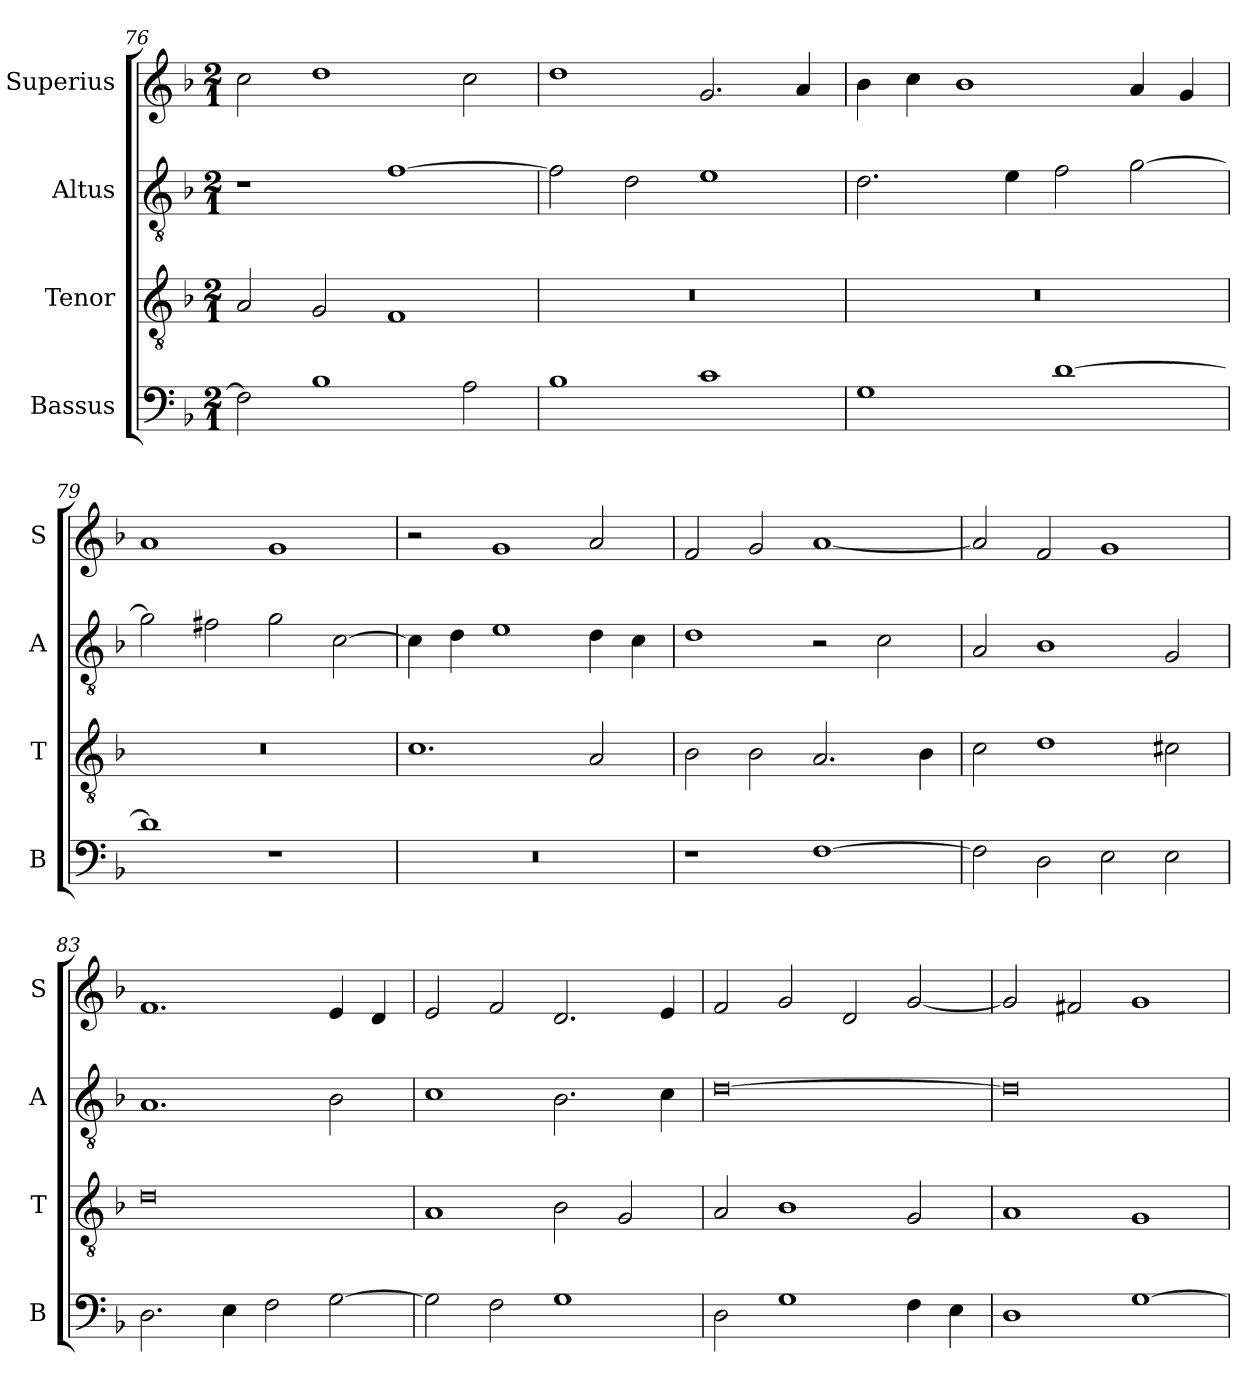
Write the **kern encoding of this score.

**kern	**kern	**kern	**kern
*part4	*part3	*part2	*part1
*staff4	*staff3	*staff2	*staff1
*I"Bassus	*I"Tenor	*I"Altus	*I"Superius
*I'B	*I'T	*I'A	*I'S
*clefF4	*clefGv2	*clefGv2	*clefG2
*k[b-]	*k[b-]	*k[b-]	*k[b-]
*F:	*F:	*F:	*F:
*M2/1	*M2/1	*M2/1	*M2/1
=76	=76	=76	=76
2F]	2A	1r	2cc
1B-	2G	.	1dd
.	1F	[1f	.
2A	.	.	2cc
=77	=77	=77	=77
1B-	0r	2f]	1dd
.	.	2d	.
1c	.	1e	2.g
.	.	.	4a
=78	=78	=78	=78
1G	0r	2.d	4b-
.	.	.	4cc
.	.	.	1b-
.	.	4e	.
[1d	.	2f	.
.	.	[2g	4a
.	.	.	4g
=79	=79	=79	=79
1d]	0r	2g]	1a
.	.	2f#X	.
1r	.	2g	1g
.	.	[2c	.
=80	=80	=80	=80
0r	1.c	4c]	2r
.	.	4d	.
.	.	1e	1g
.	2A	4d	2a
.	.	4c	.
=81	=81	=81	=81
1r	2B-	1d	2f
.	2B-	.	2g
[1F	2.A	2r	[1a
.	.	2c	.
.	4B-	.	.
=82	=82	=82	=82
2F]	2c	2A	2a]
2D	1d	1B-	2f
2E	.	.	1g
2E	2c#X	2G	.
=83	=83	=83	=83
2.D	0d	1.A	1.f
4E	.	.	.
2F	.	.	.
[2G	.	2B-	4e
.	.	.	4d
=84	=84	=84	=84
2G]	1A	1c	2e
2F	.	.	2f
1G	2B-	2.B-	2.d
.	2G	.	.
.	.	4c	4e
=85	=85	=85	=85
2D	2A	[0d	2f
1G	1B-	.	2g
.	.	.	2d
4F	2G	.	[2g
4E	.	.	.
=86	=86	=86	=86
1D	1A	0d]	2g]
.	.	.	2f#X
[1G	1G	.	1g
=	=	=	=
*-	*-	*-	*-
